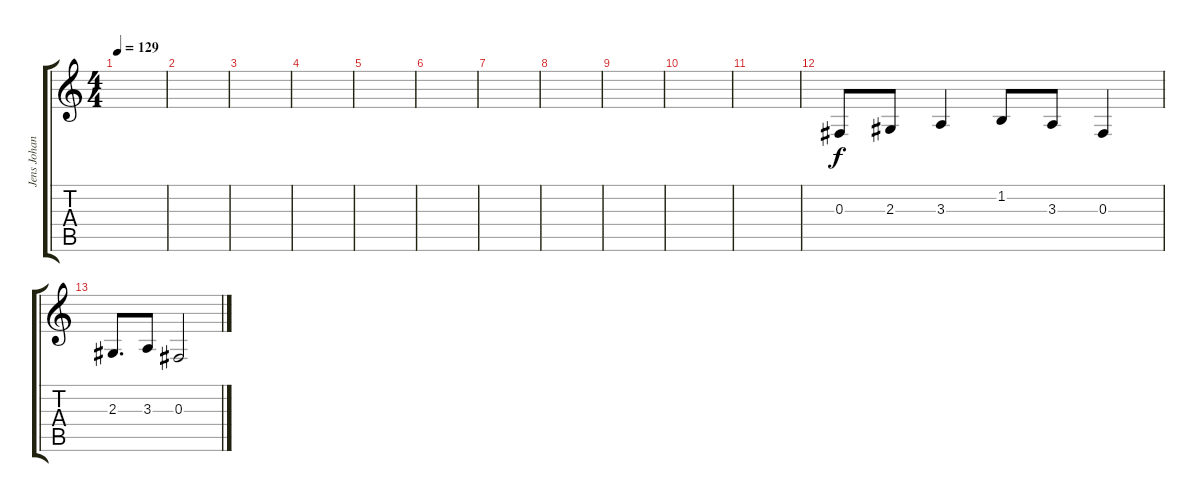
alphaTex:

\track ("Jens Johansson (Strings)" "Jens Johan") {instrument stringensemble1}
\staff {score tabs}
\tuning (Eb4 Bb3 Gb3 Db3 Ab2 Eb2) {hide}
\ts (4 4)
\tempo 129
\clef g2
\ks c
|
|
|
|
|
|
|
|
|
|
|
0.3.8 2.3.8 3.3.4 1.2.8 3.3.8 0.3.4 |
2.3.8{d} 3.3.8 0.3.2
